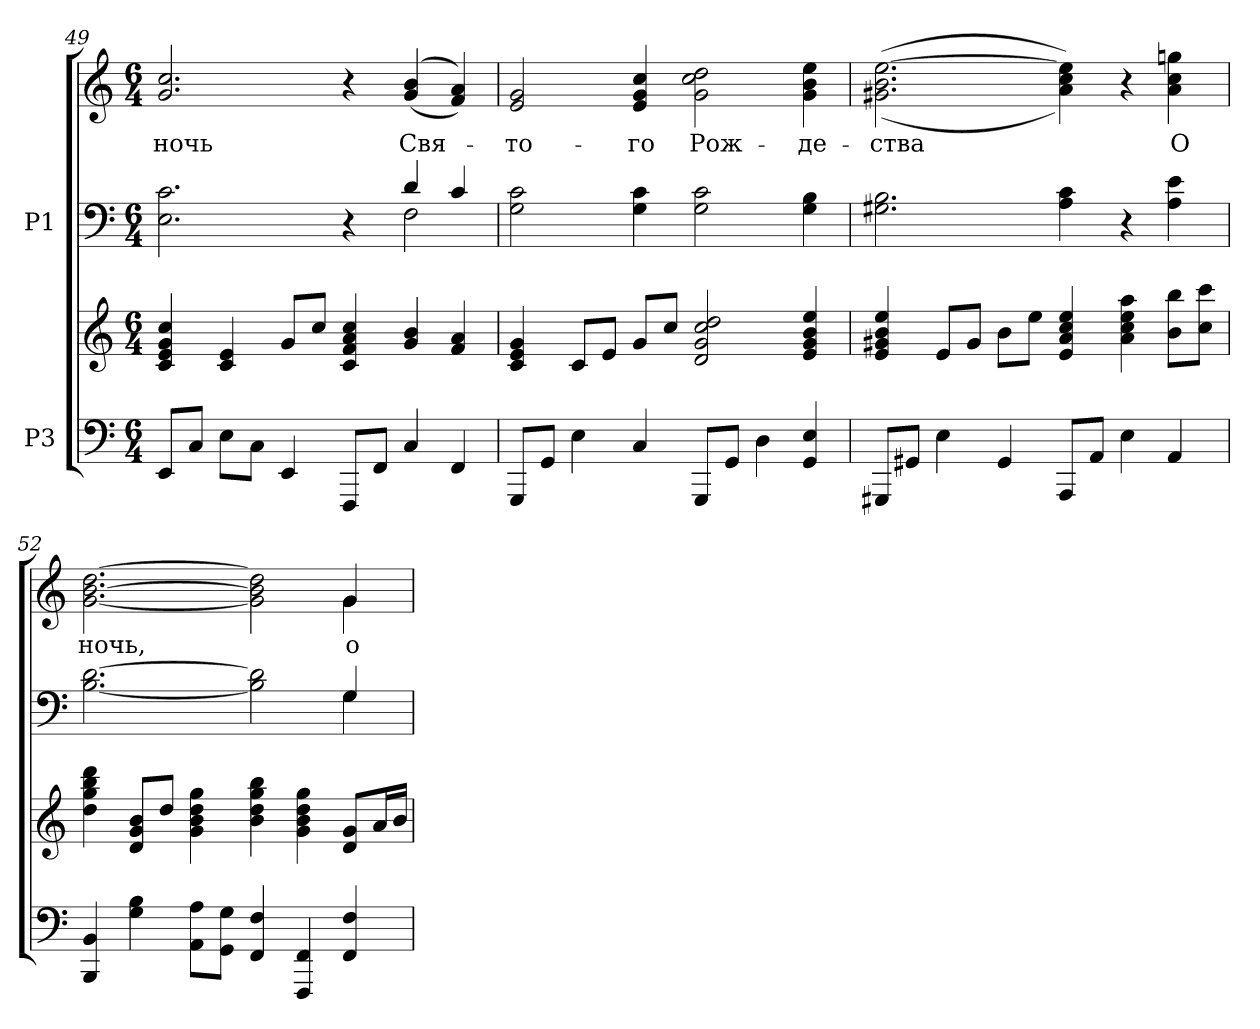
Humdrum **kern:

**kern	**kern	**kern	**kern	**text
*part2	*part2	*part1	*part1	*part1
*staff4	*staff3	*staff2	*staff1	*staff1
*I"P3	*	*I"P1	*	*
*clefF4	*clefG2	*clefF4	*clefG2	*
*k[]	*k[]	*k[]	*k[]	*
*C:	*C:	*C:	*C:	*
*M6/4	*M6/4	*M6/4	*M6/4	*
=49	=49	=49	=49	=49
*	*	*^	*	*
!	!	!	!	!	!LO:LY:b:color=#000000
8EEi/L	4ci/ 4ei 4gi 4cci	2.Ei\ 2.ci	2.ryy	2.gi/ 2.cci	ночь
8Ci/J	.	.	.	.	.
8Ei\L	4ci/ 4ei	.	.	.	.
8Ci\J	.	.	.	.	.
4EEi/	8gi/L	.	.	.	.
.	8cci/J	.	.	.	.
8FFFi/L	4ci/ 4fi 4ai 4cci	4r	4ryy	4r	.
8FFi/J	.	.	.	.	.
!	!	!	!	!	!LO:LY:b:color=#000000
4Ci/	4gi/ 4bi	4di/	2Fi\	((4gi/ 4bi	Свя-
4FFi/	4fi/ 4ai	4ci/	.	4fi/ 4ai))	.
*	*	*v	*v	*	*
!!LO:LB:g=z
=50	=50	=50	=50	=50
!	!	!	!	!LO:LY:b:color=#000000
8GGGi/L	4ci/ 4ei 4gi	2Gi\ 2ci	2ei/ 2gi	-то-
8GGi/J	.	.	.	.
4Ei\	8ci/L	.	.	.
.	8ei/J	.	.	.
!	!	!	!	!LO:LY:b:color=#000000
4Ci/	8gi/L	4Gi\ 4ci	4ei/ 4gi 4cci	-го
.	8cci/J	.	.	.
!	!	!	!	!LO:LY:b:color=#000000
8GGGi/L	2di/ 2gi 2cci 2ddi	2Gi\ 2ci	2gi\ 2cci 2ddi	Рож-
8GGi/J	.	.	.	.
4Di\	.	.	.	.
!	!	!	!	!LO:LY:b:color=#000000
4GGi/ 4Ei	4ei/ 4gi 4bi 4eei	4Gi\ 4Bi	4gi\ 4bi 4eei	-де-
=51	=51	=51	=51	=51
!	!	!	!	!LO:LY:b:color=#000000
8GGG#Xi/L	4ei/ 4g#Xi 4bi 4eei	2.G#Xi\ 2.Bi	((2.g#Xi\ 2.bi [>2.eei	-ства
8GG#Xi/J	.	.	.	.
4Ei\	8ei/L	.	.	.
.	8g#i/J	.	.	.
4GG#i/	8bi\L	.	.	.
.	8eei\J	.	.	.
8AAAi/L	4ei/ 4ai 4cci 4eei	4Ai\ 4ci	4ai\ 4cci 4eei]))	.
8AAi/J	.	.	.	.
4Ei\	4ai\ 4cci 4eei 4aai	4r	4r	.
!	!	!	!	!LO:LY:b:color=#000000
4AAi/	8bi\ 8bbiL	4Ai\ 4ei	4ai\ 4cci 4ggni	О
.	8cci\ 8ccciJ	.	.	.
=52	=52	=52	=52	=52
*	*	*^	*	*
!	!	!	!	!	!LO:LY:b:color=#000000
*	*	*	*	*^	*
4BBBi/ 4BBi	4ddi\ 4ggi 4bbi 4dddi	2.ryy	[<2.Bi\ [>2.di	[<2.gi\ [>2.bi [>2.ddi	4ryy	ночь,
*	*	*	*	*v	*v	*
4Gi\ 4Bi	8di/ 8gi 8biL	.	.	.	.
.	8ddi/J	.	.	.	.
8AAi\ 8AiL	4gi\ 4bi 4ddi 4ggi	.	.	.	.
8GGi\ 8GiJ	.	.	.	.	.
4FFi/ 4Fi	4bi\ 4ddi 4ggi 4bbi	4ryy	2Bi\] 2di]	2gi\] 2bi] 2ddi]	.
4FFFi/ 4FFi	4gi\ 4bi 4ddi 4ggi	4ryy	.	.	.
!	!	!	!	!	!LO:LY:b:color=#000000
*	*	*	*	*^	*
4FFi/ 4Fi	8di/ 8giL	4Gi/	4Gi\	4gi/	4gi\	о
.	16ai/L	.	.	.	.	.
.	16bi/JJ	.	.	.	.	.
*	*	*v	*v	*	*	*
*	*	*	*v	*v	*
=	=	=	=	=
*-	*-	*-	*-	*-
